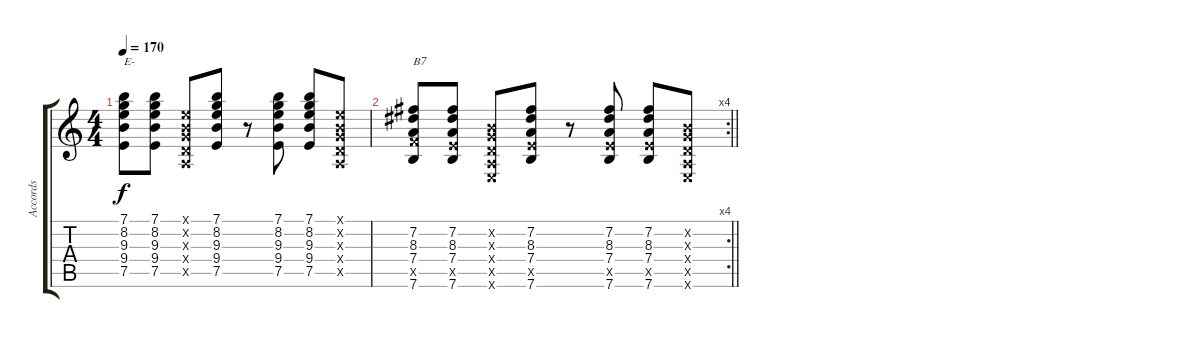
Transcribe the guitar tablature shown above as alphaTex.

\track ("Accords" "Accords") {instrument acousticguitarnylon}
\staff {score tabs}
\tuning (E4 B3 G3 D3 A2 E2) {hide}
\ts (4 4)
\tempo 170
\clef g2
\ks c
(7.1 8.2 9.3 9.4 7.5).8{txt "E-" dy f} (7.1 8.2 9.3 9.4 7.5).8 (0.1{x} 0.2{x} 0.3{x} 0.4{x} 0.5{x}).8 (7.1 8.2 9.3 9.4 7.5).8 r.8 (7.1 8.2 9.3 9.4 7.5).8 (7.1 8.2 9.3 9.4 7.5).8 (0.1{x} 0.2{x} 0.3{x} 0.4{x} 0.5{x}).8 |
\rc 4
\barLineRight lightlight
(7.2 8.3 7.4 8.5{x} 7.6).8{txt "B7"} (7.2 8.3 7.4 7.5{x} 7.6).8 (0.2{x} 0.3{x} 0.4{x} 0.5{x} 0.6{x}).8 (7.2 8.3 7.4 7.5{x} 7.6).8 r.8 (7.2 8.3 7.4 7.5{x} 7.6).8 (7.2 8.3 7.4 7.5{x} 7.6).8 (0.2{x} 0.3{x} 0.4{x} 0.5{x} 0.6{x}).8
